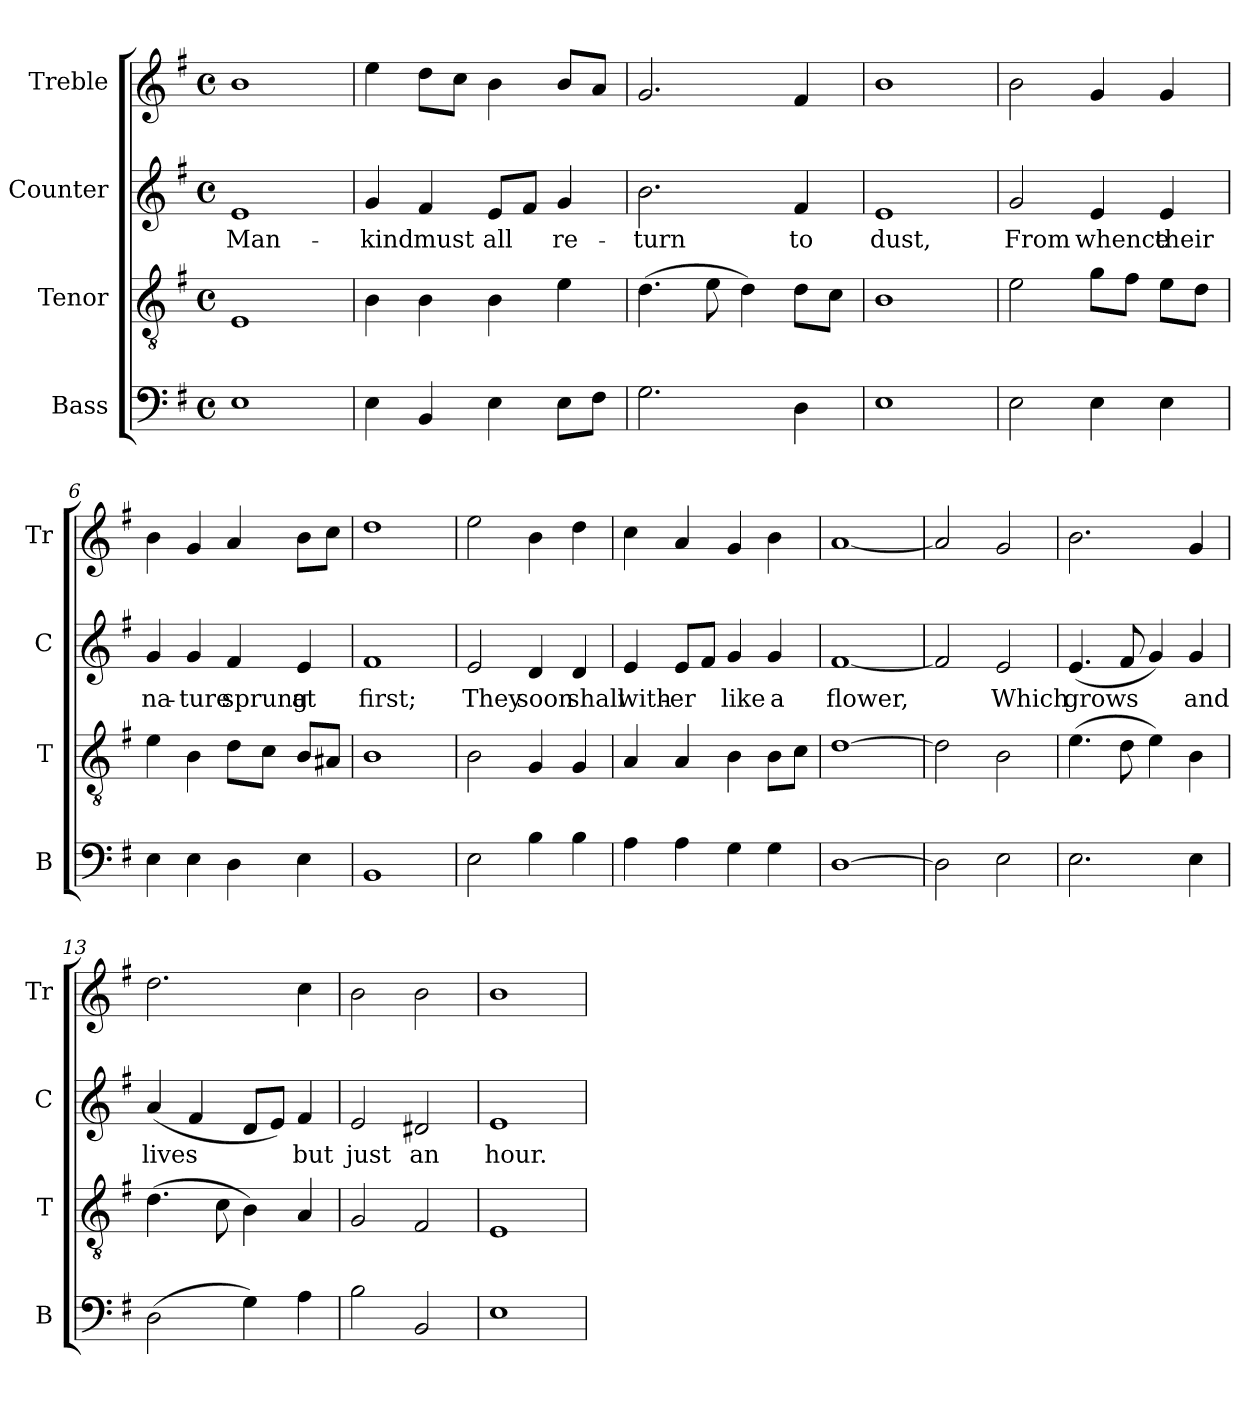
**kern	**kern	**kern	**text	**kern
*part4	*part3	*part2	*part2	*part1
*staff4	*staff3	*staff2	*staff2	*staff1
*I"Bass	*I"Tenor	*I"Counter	*	*I"Treble
*I'B	*I'T	*I'C	*	*I'Tr
*clefF4	*clefGv2	*clefG2	*	*clefG2
*k[f#]	*k[f#]	*k[f#]	*	*k[f#]
*M4/4	*M4/4	*M4/4	*	*M4/4
*met(c)	*met(c)	*met(c)	*	*met(c)
=1	=1	=1	=1	=1
1E	1E	1e	Man-	1b
=2	=2	=2	=2	=2
4E\	4B\	4g/	-kind	4ee\
4BB/	4B\	4f#/	must	8dd\L
.	.	.	.	8cc\J
4E\	4B\	8e/L	all	4b\
.	.	8f#/J	.	.
8E\L	4e\	4g/	re-	8b/L
8F#\J	.	.	.	8a/J
=3	=3	=3	=3	=3
2.G\	(4.d\	2.b\	-turn	2.g/
.	8e\	.	.	.
.	4d\)	.	.	.
4D\	8d\L	4f#/	to	4f#/
.	8c\J	.	.	.
=4	=4	=4	=4	=4
1E	1B	1e	dust,	1b
=5	=5	=5	=5	=5
2E\	2e\	2g/	From	2b\
4E\	8g\L	4e/	whence	4g/
.	8f#\J	.	.	.
4E\	8e\L	4e/	their	4g/
.	8d\J	.	.	.
=6	=6	=6	=6	=6
4E\	4e\	4g/	na-	4b\
4E\	4B\	4g/	-ture	4g/
4D\	8d\L	4f#/	sprung	4a/
.	8c\J	.	.	.
4E\	8B/L	4e/	at	8b\L
.	8A#X/J	.	.	8cc\J
=7	=7	=7	=7	=7
1BB	1B	1f#	first;	1dd
=8	=8	=8	=8	=8
2E\	2B\	2e/	They	2ee\
4B\	4G/	4d/	soon	4b\
4B\	4G/	4d/	shall	4dd\
=9	=9	=9	=9	=9
4A\	4A/	4e/	with-	4cc\
4A\	4A/	8e/L	-er	4a/
.	.	8f#/J	.	.
4G\	4B\	4g/	like	4g/
4G\	8B\L	4g/	a	4b\
.	8c\J	.	.	.
!!LO:LB:g=z
=10	=10	=10	=10	=10
[1D	[1d	[1f#	flower,	[1a
=11	=11	=11	=11	=11
2D\]	2d\]	2f#/]	.	2a/]
2E\	2B\	2e/	Which	2g/
=12	=12	=12	=12	=12
2.E\	(4.e\	(4.e/	grows	2.b\
.	8d\	8f#/	.	.
.	4e\)	4g/)	.	.
4E\	4B\	4g/	and	4g/
=13	=13	=13	=13	=13
(2D\	(4.d\	(4a/	lives	2.dd\
.	.	4f#/	.	.
.	8c\	.	.	.
4G\)	4B\)	8d/L	.	.
.	.	8e/J)	.	.
4A\	4A/	4f#/	but	4cc\
=14	=14	=14	=14	=14
2B\	2G/	2e/	just	2b\
2BB/	2F#/	2d#X/	an	2b\
=15	=15	=15	=15	=15
1E	1E	1e	hour.	1b
=	=	=	=	=
*-	*-	*-	*-	*-
